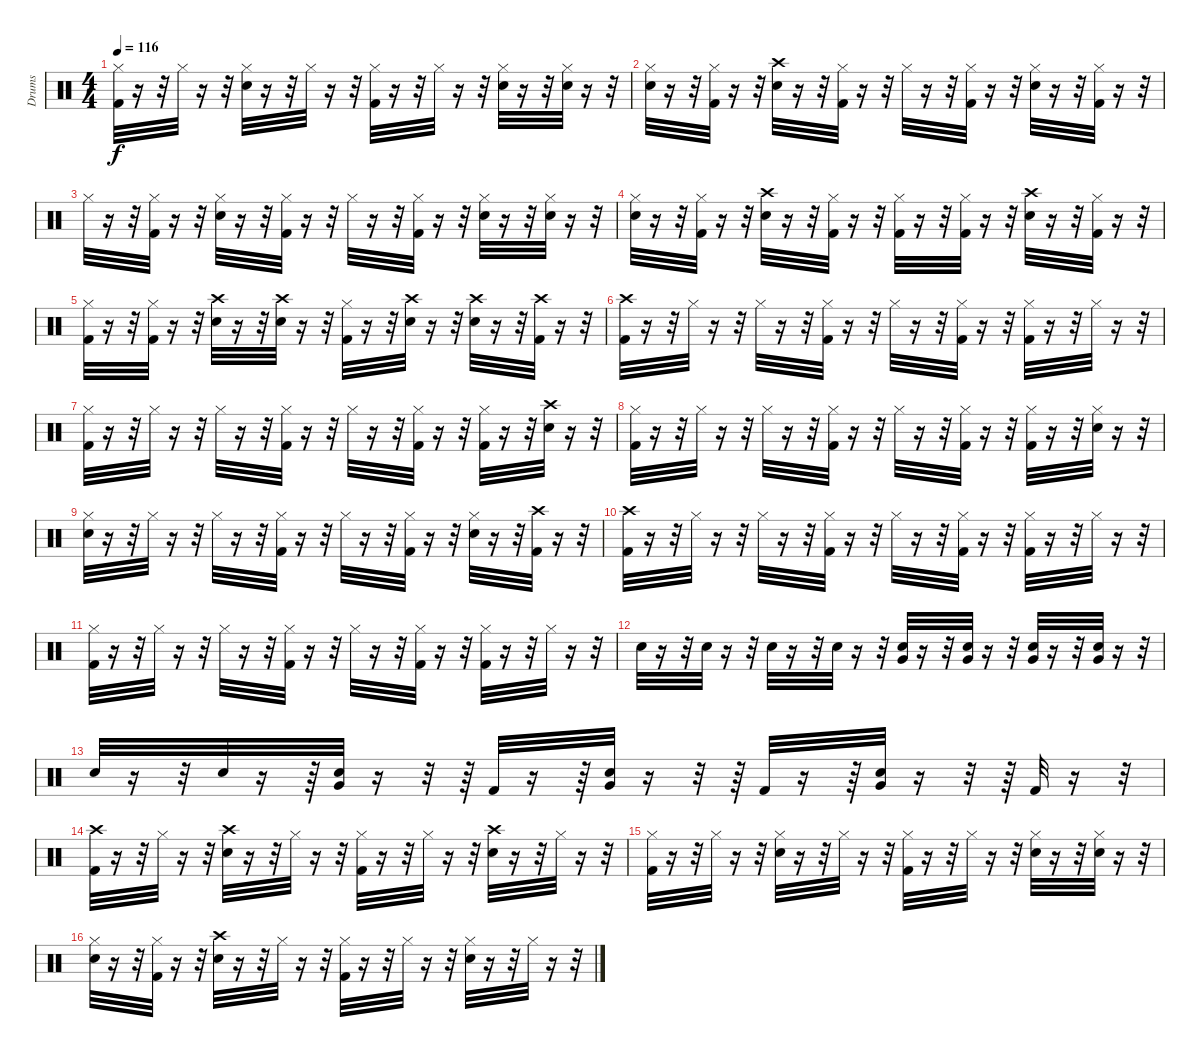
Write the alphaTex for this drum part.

\track ("Drums" "Drums") {instrument percussion}
\staff {score}
\articulation defaults
\ts (4 4)
\tempo 116
\clef neutral
\ks c
("Kick (hit) 2" "Hi-Hat (closed)").32{dy f} r.16 r.32 "Hi-Hat (closed)".32 r.16 r.32 ("Snare (hit) 2" "Hi-Hat (closed)").32 r.16 r.32 "Hi-Hat (closed)".32 r.16 r.32 ("Kick (hit) 2" "Hi-Hat (closed)").32 r.16 r.32 "Hi-Hat (closed)".32 r.16 r.32 ("Snare (hit) 2" "Hi-Hat (closed)").32 r.16 r.32 ("Snare (hit) 2" "Hi-Hat (closed)").32 r.16 r.32 |
("Hi-Hat (closed)" "Snare (hit) 2").32 r.16 r.32 ("Kick (hit) 2" "Hi-Hat (closed)").32 r.16 r.32 ("Crash high (hit)" "Snare (hit) 2").32 r.16 r.32 ("Kick (hit) 2" "Hi-Hat (closed)").32 r.16 r.32 "Hi-Hat (closed)".32 r.16 r.32 ("Kick (hit) 2" "Hi-Hat (closed)").32 r.16 r.32 ("Hi-Hat (closed)" "Snare (hit) 2").32 r.16 r.32 ("Kick (hit) 2" "Hi-Hat (closed)").32 r.16 r.32 |
"Hi-Hat (closed)".32 r.16 r.32 ("Kick (hit) 2" "Hi-Hat (closed)").32 r.16 r.32 ("Snare (hit) 2" "Hi-Hat (closed)").32 r.16 r.32 ("Kick (hit) 2" "Hi-Hat (closed)").32 r.16 r.32 "Hi-Hat (closed)".32 r.16 r.32 ("Kick (hit) 2" "Hi-Hat (closed)").32 r.16 r.32 ("Snare (hit) 2" "Hi-Hat (closed)").32 r.16 r.32 ("Snare (hit) 2" "Hi-Hat (closed)").32 r.16 r.32 |
("Snare (hit) 2" "Hi-Hat (closed)").32 r.16 r.32 ("Kick (hit) 2" "Hi-Hat (closed)").32 r.16 r.32 ("Crash high (hit)" "Snare (hit) 2").32 r.16 r.32 ("Hi-Hat (closed)" "Kick (hit) 2").32 r.16 r.32 ("Hi-Hat (closed)" "Kick (hit) 2").32 r.16 r.32 ("Hi-Hat (closed)" "Kick (hit) 2").32 r.16 r.32 ("Crash high (hit)" "Snare (hit) 2").32 r.16 r.32 ("Hi-Hat (closed)" "Kick (hit) 2").32 r.16 r.32 |
("Kick (hit) 2" "Hi-Hat (closed)").32 r.16 r.32 ("Kick (hit) 2" "Hi-Hat (closed)").32 r.16 r.32 ("Crash high (hit)" "Snare (hit) 2").32 r.16 r.32 ("Crash high (hit)" "Snare (hit) 2").32 r.16 r.32 ("Hi-Hat (closed)" "Kick (hit) 2").32 r.16 r.32 ("Crash high (hit)" "Snare (hit) 2").32 r.16 r.32 ("Crash high (hit)" "Snare (hit) 2").32 r.16 r.32 ("Crash high (hit)" "Kick (hit) 2").32 r.16 r.32 |
("Kick (hit) 2" "Crash high (hit)").32 r.16 r.32 "Hi-Hat (closed)".32 r.16 r.32 "Hi-Hat (closed)".32 r.16 r.32 ("Kick (hit) 2" "Hi-Hat (closed)").32 r.16 r.32 "Hi-Hat (closed)".32 r.16 r.32 ("Kick (hit) 2" "Hi-Hat (closed)").32 r.16 r.32 ("Kick (hit) 2" "Hi-Hat (closed)").32 r.16 r.32 "Hi-Hat (closed)".32 r.16 r.32 |
("Hi-Hat (closed)" "Kick (hit) 2").32 r.16 r.32 "Hi-Hat (closed)".32 r.16 r.32 "Hi-Hat (closed)".32 r.16 r.32 ("Hi-Hat (closed)" "Kick (hit) 2").32 r.16 r.32 "Hi-Hat (closed)".32 r.16 r.32 ("Hi-Hat (closed)" "Kick (hit) 2").32 r.16 r.32 ("Hi-Hat (closed)" "Kick (hit) 2").32 r.16 r.32 ("Crash high (hit)" "Snare (hit) 2").32 r.16 r.32 |
("Kick (hit) 2" "Hi-Hat (closed)").32 r.16 r.32 "Hi-Hat (closed)".32 r.16 r.32 "Hi-Hat (closed)".32 r.16 r.32 ("Kick (hit) 2" "Hi-Hat (closed)").32 r.16 r.32 "Hi-Hat (closed)".32 r.16 r.32 ("Kick (hit) 2" "Hi-Hat (closed)").32 r.16 r.32 ("Kick (hit) 2" "Hi-Hat (closed)").32 r.16 r.32 ("Snare (hit) 2" "Hi-Hat (closed)").32 r.16 r.32 |
("Hi-Hat (closed)" "Snare (hit) 2").32 r.16 r.32 "Hi-Hat (closed)".32 r.16 r.32 "Hi-Hat (closed)".32 r.16 r.32 ("Hi-Hat (closed)" "Kick (hit) 2").32 r.16 r.32 "Hi-Hat (closed)".32 r.16 r.32 ("Hi-Hat (closed)" "Kick (hit) 2").32 r.16 r.32 ("Snare (hit) 2" "Hi-Hat (closed)").32 r.16 r.32 ("Crash high (hit)" "Kick (hit) 2").32 r.16 r.32 |
("Kick (hit) 2" "Crash high (hit)").32 r.16 r.32 "Hi-Hat (closed)".32 r.16 r.32 "Hi-Hat (closed)".32 r.16 r.32 ("Hi-Hat (closed)" "Kick (hit) 2").32 r.16 r.32 "Hi-Hat (closed)".32 r.16 r.32 ("Hi-Hat (closed)" "Kick (hit) 2").32 r.16 r.32 ("Hi-Hat (closed)" "Kick (hit) 2").32 r.16 r.32 "Hi-Hat (closed)".32 r.16 r.32 |
("Kick (hit) 2" "Hi-Hat (closed)").32 r.16 r.32 "Hi-Hat (closed)".32 r.16 r.32 "Hi-Hat (closed)".32 r.16 r.32 ("Kick (hit) 2" "Hi-Hat (closed)").32 r.16 r.32 "Hi-Hat (closed)".32 r.16 r.32 ("Kick (hit) 2" "Hi-Hat (closed)").32 r.16 r.32 ("Kick (hit) 2" "Hi-Hat (closed)").32 r.16 r.32 "Hi-Hat (closed)".32 r.16 r.32 |
"Snare (hit) 2".32 r.16 r.32 "Snare (hit) 2".32 r.16 r.32 "Snare (hit) 2".32 r.16 r.32 "Snare (hit) 2".32 r.16 r.32 ("Very Low Tom (hit)" "Snare (hit) 2").32 r.16 r.32 ("Very Low Tom (hit)" "Snare (hit) 2").32 r.16 r.32 ("Very Low Tom (hit)" "Snare (hit) 2").32 r.16 r.32 ("Very Low Tom (hit)" "Snare (hit) 2").32 r.16 r.32 |
"Snare (hit) 2".32 r.16 r.32 "Snare (hit) 2".32 r.16 r.64 ("Very Low Tom (hit)" "Snare (hit) 2").32 r.16 r.32 r.64 "Kick (hit) 2".32 r.16 r.64 ("Snare (hit) 2" "Very Low Tom (hit)").32 r.16 r.32 r.64 "Kick (hit) 2".32 r.16 r.64 ("Snare (hit) 2" "Very Low Tom (hit)").32 r.16 r.32 r.64 "Kick (hit) 2".32 r.16 r.32 |
("Crash high (hit)" "Kick (hit) 2").32 r.16 r.32 "Hi-Hat (closed)".32 r.16 r.32 ("Snare (hit) 2" "Crash high (hit)").32 r.16 r.32 "Hi-Hat (closed)".32 r.16 r.32 ("Hi-Hat (closed)" "Kick (hit) 2").32 r.16 r.32 "Hi-Hat (closed)".32 r.16 r.32 ("Crash high (hit)" "Snare (hit) 2").32 r.16 r.32 "Hi-Hat (closed)".32 r.16 r.32 |
("Hi-Hat (closed)" "Kick (hit) 2").32 r.16 r.32 "Hi-Hat (closed)".32 r.16 r.32 ("Snare (hit) 2" "Hi-Hat (closed)").32 r.16 r.32 "Hi-Hat (closed)".32 r.16 r.32 ("Hi-Hat (closed)" "Kick (hit) 2").32 r.16 r.32 "Hi-Hat (closed)".32 r.16 r.32 ("Snare (hit) 2" "Hi-Hat (closed)").32 r.16 r.32 ("Snare (hit) 2" "Hi-Hat (closed)").32 r.16 r.32 |
("Snare (hit) 2" "Hi-Hat (closed)").32 r.16 r.32 ("Kick (hit) 2" "Hi-Hat (closed)").32 r.16 r.32 ("Crash high (hit)" "Snare (hit) 2").32 r.16 r.32 "Hi-Hat (closed)".32 r.16 r.32 ("Kick (hit) 2" "Hi-Hat (closed)").32 r.16 r.32 "Hi-Hat (closed)".32 r.16 r.32 ("Hi-Hat (closed)" "Snare (hit) 2").32 r.16 r.32 "Hi-Hat (closed)".32 r.16 r.32
